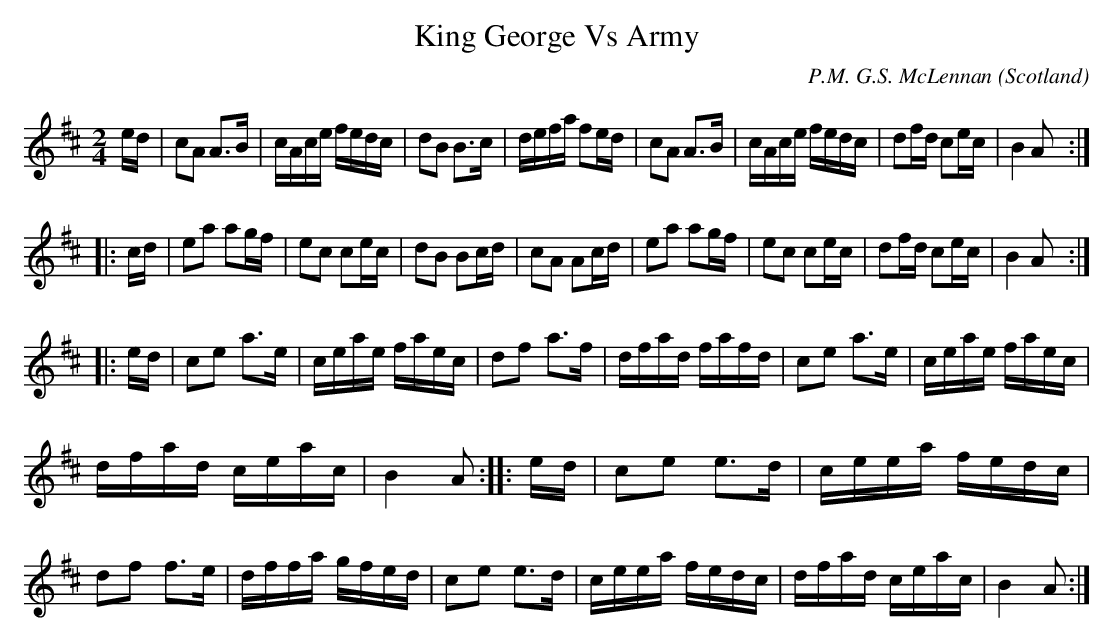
X:1
T:King George Vs Army
O:Scotland
M:2/4
C:P.M. G.S. McLennan
K:Amix
ed|\
c2A2 A3B|cAce fedc|d2B2 B3c|defa f2ed|\
c2A2 A3B|cAce fedc|d2fd c2ec|B4 A2::
cd|\
e2a2 a2gf|e2c2 c2ec|d2B2 B2cd|c2A2 A2cd|\
e2a2 a2gf|e2c2 c2ec|d2fd c2ec|B4 A2::
ed|\
c2e2 a3e|ceae faec|d2f2 a3f|dfad fafd|\
c2e2 a3e|ceae faec|
dfad ceac|B4 A2::\
ed|\
c2e2 e3d|ceea fedc|
d2f2 f3e|dffa gfed|\
c2e2 e3d|ceea fedc|dfad ceac|B4A2:|
